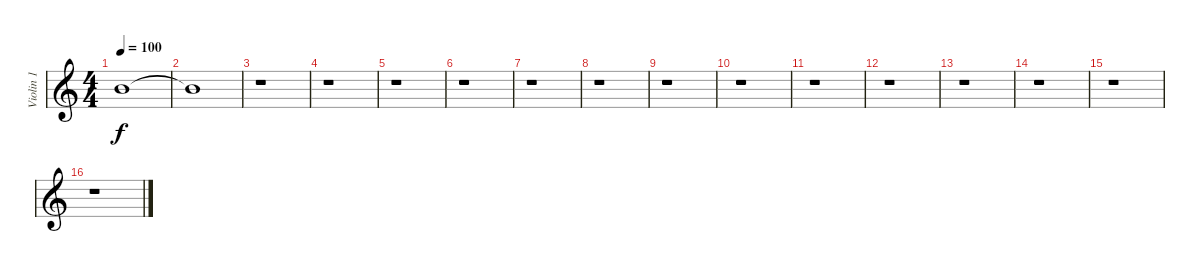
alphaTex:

\track ("Violin 1" "Violin 1") {instrument stringensemble1}
\staff {score}
\tuning (E4 B3 G3 D3 A2 E2) {hide}
\ts (4 4)
\tempo 100
\clef g2
\ks c
7.1.1{dy f} |
7.1{t}.1 |
r.1 |
r.1 |
r.1 |
r.1 |
r.1 |
r.1 |
r.1 |
r.1 |
r.1 |
r.1 |
r.1 |
r.1 |
r.1 |
r.1
